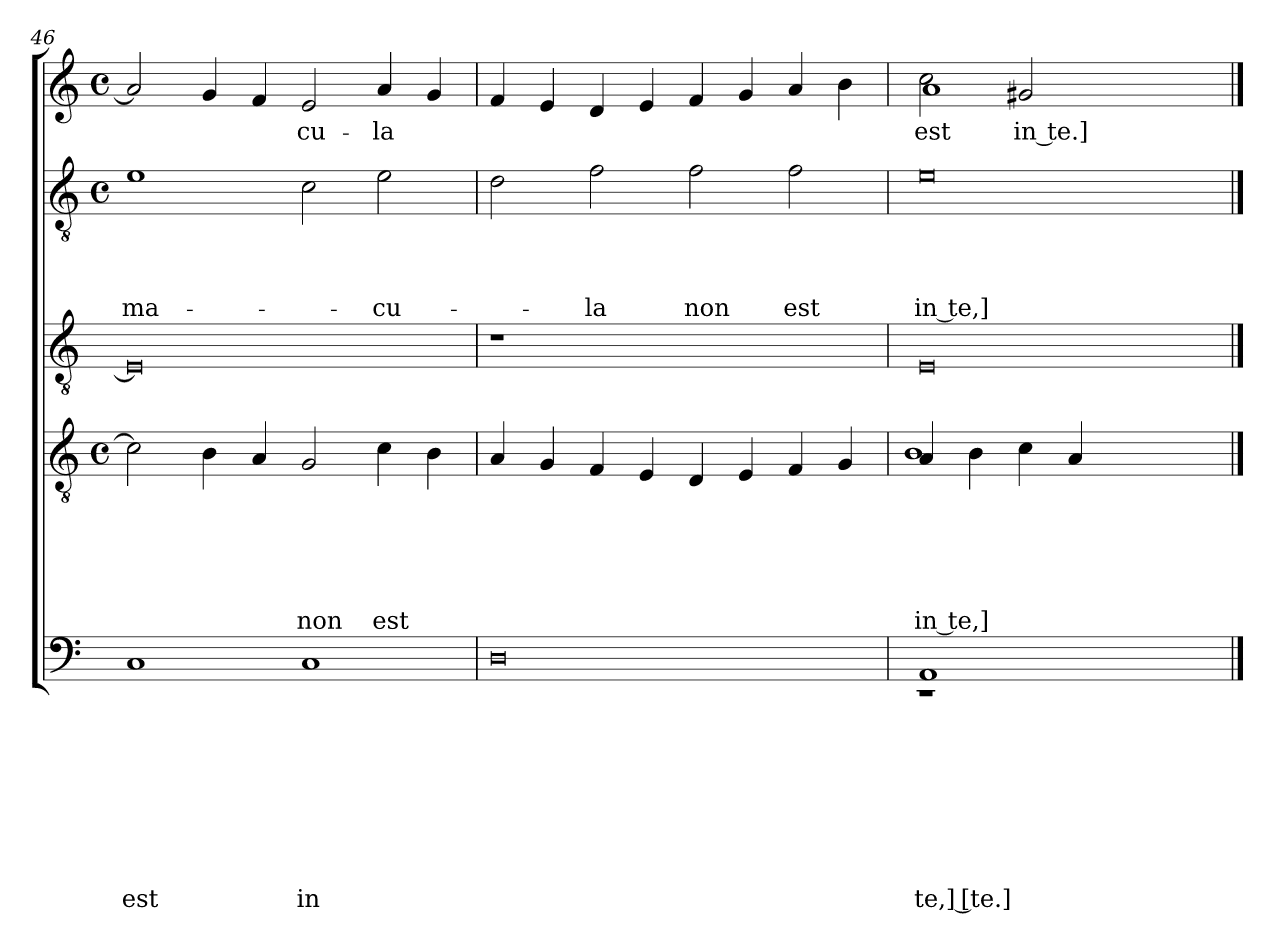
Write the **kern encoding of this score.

**kern	**text	**text	**text	**text	**text	**text	**text	**text	**text	**kern	**text	**text	**text	**text	**text	**text	**kern	**text	**kern	**text	**text	**text	**text	**kern	**text
*part5	*part5	*part5	*part5	*part5	*part5	*part5	*part5	*part5	*part5	*part4	*part4	*part4	*part4	*part4	*part4	*part4	*part3	*part3	*part2	*part2	*part2	*part2	*part2	*part1	*part1
*staff5	*staff5	*staff5	*staff5	*staff5	*staff5	*staff5	*staff5	*staff5	*staff5	*staff4	*staff4	*staff4	*staff4	*staff4	*staff4	*staff4	*staff3	*staff3	*staff2	*staff2	*staff2	*staff2	*staff2	*staff1	*staff1
*clefF4	*	*	*	*	*	*	*	*	*	*clefGv2	*	*	*	*	*	*	*clefGv2	*	*clefGv2	*	*	*	*	*clefG2	*
*k[]	*	*	*	*	*	*	*	*	*	*k[]	*	*	*	*	*	*	*k[]	*	*k[]	*	*	*	*	*k[]	*
*C:	*	*	*	*	*	*	*	*	*	*C:	*	*	*	*	*	*	*C:	*	*C:	*	*	*	*	*C:	*
*	*	*	*	*	*	*	*	*	*	*M4/4	*	*	*	*	*	*	*	*	*M4/4	*	*	*	*	*M4/4	*
*	*	*	*	*	*	*	*	*	*	*met(c)	*	*	*	*	*	*	*	*	*met(c)	*	*	*	*	*met(c)	*
=46	=46	=46	=46	=46	=46	=46	=46	=46	=46	=46	=46	=46	=46	=46	=46	=46	=46	=46	=46	=46	=46	=46	=46	=46	=46
!	!	!	!	!	!	!	!	!	!LO:LY:b	!	!	!	!	!	!	!	!	!	!	!	!	!	!LO:LY:b	!	!
1C	.	.	.	.	.	.	.	.	est	2c\]	.	.	.	.	.	.	0E]	.	1e	.	.	.	ma-	2a/]	.
.	.	.	.	.	.	.	.	.	.	4B\	.	.	.	.	.	.	.	.	.	.	.	.	.	4g/	.
.	.	.	.	.	.	.	.	.	.	4A/	.	.	.	.	.	.	.	.	.	.	.	.	.	4f/	.
!	!	!	!	!	!	!	!	!	!LO:LY:b	!	!	!	!	!	!	!LO:LY:b	!	!	!	!	!	!	!	!	!LO:LY:b
1C	.	.	.	.	.	.	.	.	in	2G/	.	.	.	.	.	non	.	.	2c\	.	.	.	.	2e/	-cu-
!	!	!	!	!	!	!	!	!	!	!	!	!	!	!	!	!LO:LY:b	!	!	!	!	!	!	!LO:LY:b	!	!LO:LY:b
.	.	.	.	.	.	.	.	.	.	4c\	.	.	.	.	.	est	.	.	2e\	.	.	.	-cu-	4a/	-la
.	.	.	.	.	.	.	.	.	.	4B\	.	.	.	.	.	.	.	.	.	.	.	.	.	4g/	.
=47	=47	=47	=47	=47	=47	=47	=47	=47	=47	=47	=47	=47	=47	=47	=47	=47	=47	=47	=47	=47	=47	=47	=47	=47	=47
0D	.	.	.	.	.	.	.	.	.	4A/	.	.	.	.	.	.	1r	.	2d\	.	.	.	.	4f/	.
.	.	.	.	.	.	.	.	.	.	4G/	.	.	.	.	.	.	.	.	.	.	.	.	.	4e/	.
!	!	!	!	!	!	!	!	!	!	!	!	!	!	!	!	!	!	!	!	!	!	!	!LO:LY:b	!	!
.	.	.	.	.	.	.	.	.	.	4F/	.	.	.	.	.	.	.	.	2f\	.	.	.	-la	4d/	.
.	.	.	.	.	.	.	.	.	.	4E/	.	.	.	.	.	.	.	.	.	.	.	.	.	4e/	.
!	!	!	!	!	!	!	!	!	!	!	!	!	!	!	!	!	!	!	!	!	!	!	!LO:LY:b	!	!
.	.	.	.	.	.	.	.	.	.	4D/	.	.	.	.	.	.	1ryy	.	2f\	.	.	.	non	4f/	.
.	.	.	.	.	.	.	.	.	.	4E/	.	.	.	.	.	.	.	.	.	.	.	.	.	4g/	.
!	!	!	!	!	!	!	!	!	!	!	!	!	!	!	!	!	!	!	!	!	!	!	!LO:LY:b	!	!
.	.	.	.	.	.	.	.	.	.	4F/	.	.	.	.	.	.	.	.	2f\	.	.	.	est	4a/	.
.	.	.	.	.	.	.	.	.	.	4G/	.	.	.	.	.	.	.	.	.	.	.	.	.	4b\	.
!!LO:LB:g=z
=48	=48	=48	=48	=48	=48	=48	=48	=48	=48	=48	=48	=48	=48	=48	=48	=48	=48	=48	=48	=48	=48	=48	=48	=48	=48
!	!	!	!	!	!	!	!	!	!LO:LY:b	!	!	!	!	!	!	!LO:LY:b	!	!	!	!	!	!	!LO:LY:b	!	!LO:LY:b
*^	*	*	*	*	*	*	*	*	*	*^	*	*	*	*	*	*	*	*	*	*	*	*	*	*^	*
!	!	!	!	!	!	!	!	!	!	!	!	!	!	!	!	!	!	!	!	!	!	!	!	!	!	!	!	!LO:LY:b
1AA	1rEE	.	.	.	.	.	.	.	.	te,] [te.]	4A/	1B	.	.	.	.	.	in te,]	0E	.	0e	.	.	.	in te,]	2cc\	1a	est
.	.	.	.	.	.	.	.	.	.	.	4B\	.	.	.	.	.	.	.	.	.	.	.	.	.	.	.	.	.
!	!	!	!	!	!	!	!	!	!	!	!	!	!	!	!	!	!	!	!	!	!	!	!	!	!	!	!	!LO:LY:b
.	.	.	.	.	.	.	.	.	.	.	4c\	.	.	.	.	.	.	.	.	.	.	.	.	.	.	2g#/	.	in te.]
.	.	.	.	.	.	.	.	.	.	.	4A/	.	.	.	.	.	.	.	.	.	.	.	.	.	.	.	.	.
1ryy	1ryy	.	.	.	.	.	.	.	.	.	1ryy	1ryy	.	.	.	.	.	.	.	.	.	.	.	.	.	1ryy	1ryy	.
*v	*v	*	*	*	*	*	*	*	*	*	*	*	*	*	*	*	*	*	*	*	*	*	*	*	*	*v	*v	*
*	*	*	*	*	*	*	*	*	*	*v	*v	*	*	*	*	*	*	*	*	*	*	*	*	*	*	*
==	==	==	==	==	==	==	==	==	==	==	==	==	==	==	==	==	==	==	==	==	==	==	==	==	==
*-	*-	*-	*-	*-	*-	*-	*-	*-	*-	*-	*-	*-	*-	*-	*-	*-	*-	*-	*-	*-	*-	*-	*-	*-	*-
